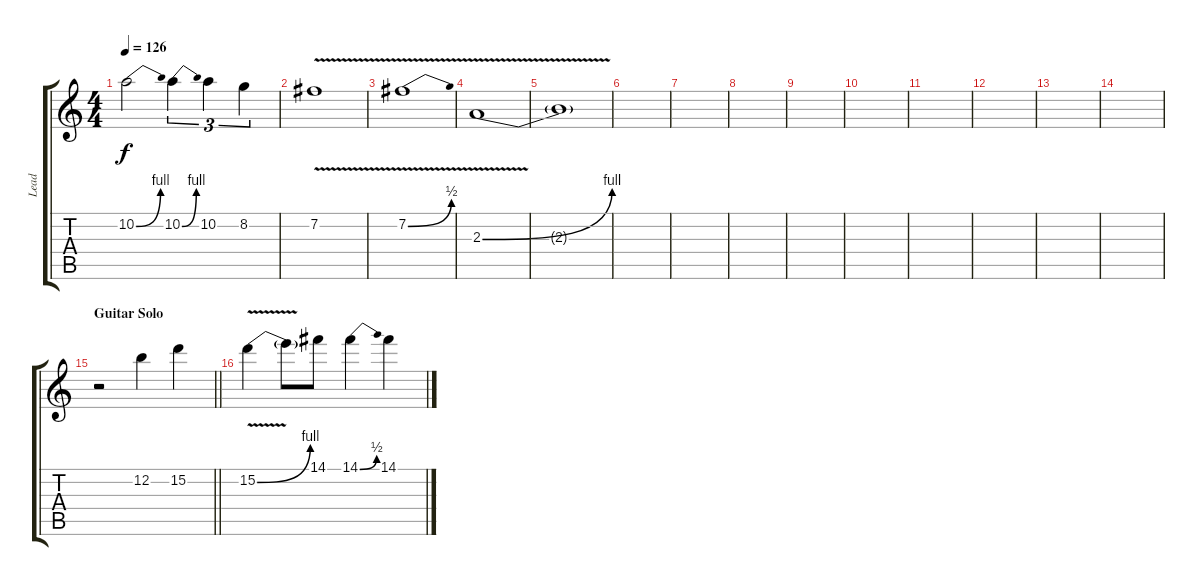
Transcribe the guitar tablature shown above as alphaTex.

\track ("Lead" "Lead") {instrument overdrivenguitar}
\staff {score tabs}
\tuning (E4 B3 G3 D3 A2 E2) {hide}
\ts (4 4)
\tempo 126
\clef g2
\ks c
10.2{be (bend 0 0 60 4)}.2{dy f} 10.2{be (bend 0 0 60 4)}.4{tu (3 2)} 10.2.4{tu (3 2)} 8.2.4{tu (3 2)} |
7.2{v}.1 |
7.2{be (bend 0 0 60 2) v}.1 |
2.3{be (bend 0 0 60 4) v}.1 |
2.3{t}.1 |
|
|
|
|
|
|
|
|
|
\section ("" "Guitar Solo")
\barLineRight lightlight
r.2 12.2.4 15.2.4 |
15.2{be (bend 0 0 60 4) v}.4 15.2{t}.8 14.1.8 14.1{be (bend 0 0 60 2)}.4 14.1.4
